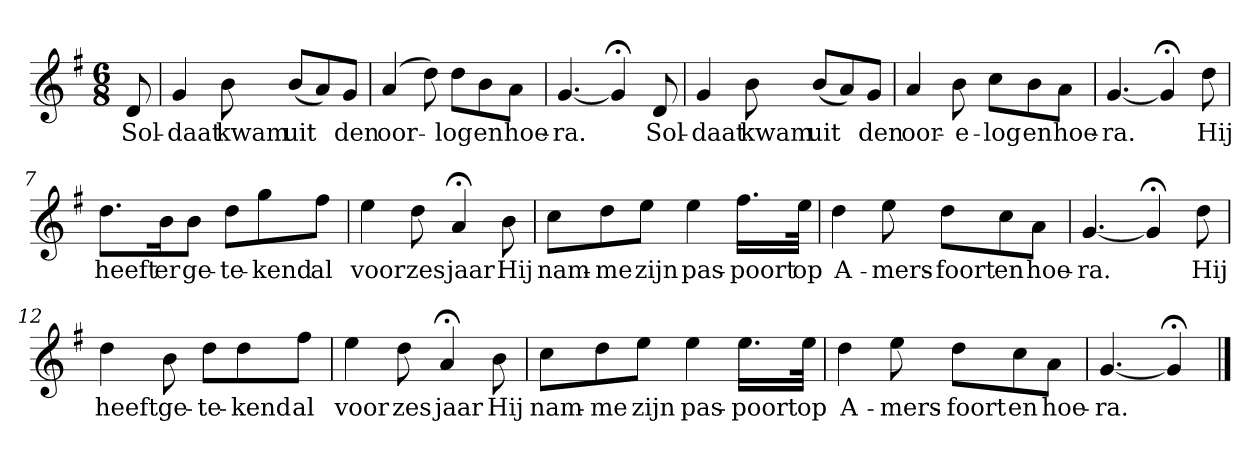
**kern	**text
*part1	*part1
*staff1	*staff1
*k[f#]	*
*G:	*
*M6/8	*
*MM120	*
=	=
8d	Sol-
=1	=1
4g	-daat
8b	kwam
(8bL	uit
8a)	.
8gJ	den
=2	=2
(4a	oor-
8dd)	.
8ddL	-log
8b	en
8aJ	hoe-
=3	=3
[4.g	-ra.
4g;<]	.
8d	Sol-
=4	=4
4g	-daat
8b	kwam
(8bL	uit
8a)	.
8gJ	den
=5	=5
4a	oor-
8b	-e-
8ccL	-log
8b	en
8aJ	hoe-
=6	=6
[4.g	-ra.
4g;<]	.
8dd	Hij
=7	=7
8.ddL	heeft
16bK	er
8bJ	ge-
8ddL	-te-
8gg	-kend
8ff#J	al
=8	=8
4ee	voor
8dd	zes
4a;<	jaar
8b	Hij
=9	=9
8ccL	nam-
8dd	-me
8eeJ	zijn
4ee	pas-
16.ff#LL	-poort
32eeJJk	op
=10	=10
4dd	A-
8ee	-mers-
8ddL	-foort
8cc	en
8aJ	hoe-
=11	=11
[4.g	-ra.
4g;<]	.
8dd	Hij
=12	=12
4dd	heeft
8b	ge-
8ddL	-te-
8dd	-kend
8ff#J	al
=13	=13
4ee	voor
8dd	zes
4a;<	jaar
8b	Hij
=14	=14
8ccL	nam-
8dd	-me
8eeJ	zijn
4ee	pas-
16.eeLL	-poort
32eeJJk	op
=15	=15
4dd	A-
8ee	-mers-
8ddL	-foort
8cc	en
8aJ	hoe-
=16	=16
[4.g	-ra.
4g;<]	.
==	==
*-	*-
